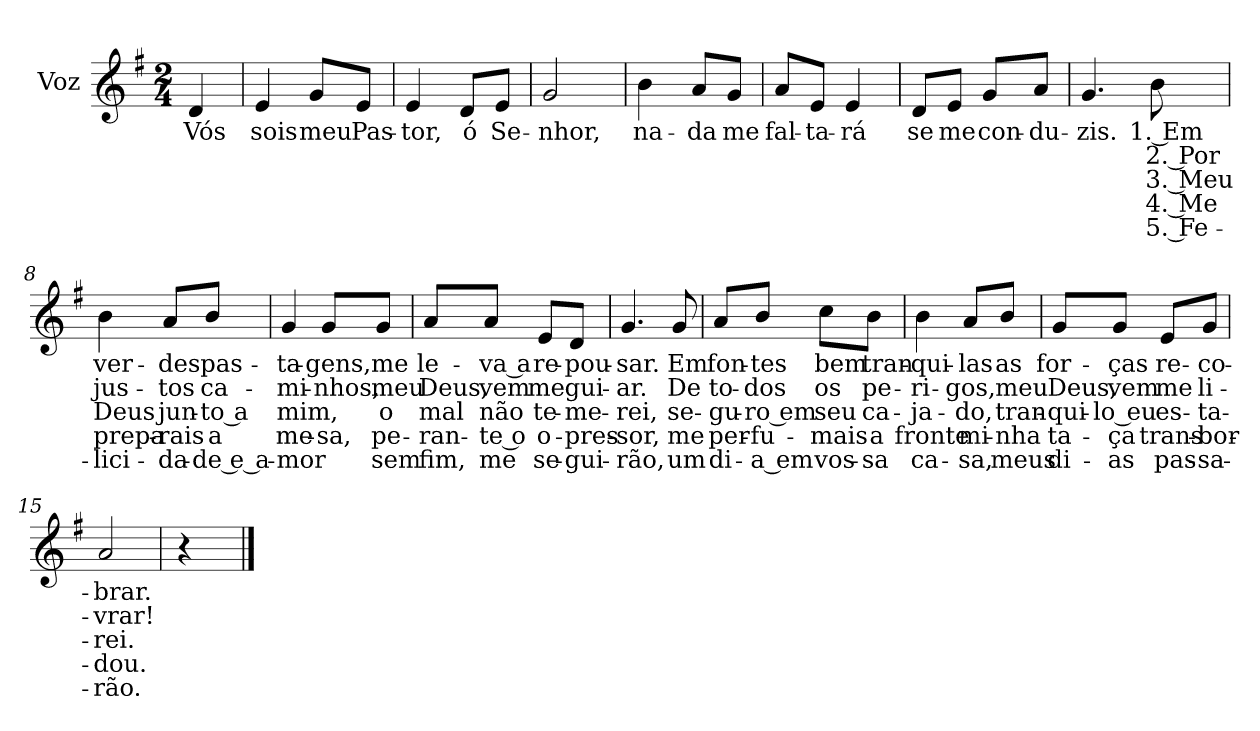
**kern	**text	**text	**text	**text	**text
*part1	*part1	*part1	*part1	*part1	*part1
*staff1	*staff1	*staff1	*staff1	*staff1	*staff1
*I"Voz	*	*	*	*	*
*I'Vo.	*	*	*	*	*
*clefG2	*	*	*	*	*
*k[f#]	*	*	*	*	*
*M2/4	*	*	*	*	*
*MM75	*	*	*	*	*
=	=	=	=	=	=
!	!LO:LY:b	!	!	!	!
4d/	Vós	.	.	.	.
=1	=1	=1	=1	=1	=1
!	!LO:LY:b	!	!	!	!
4e/	sois	.	.	.	.
!	!LO:LY:b	!	!	!	!
8g/L	meu	.	.	.	.
!	!LO:LY:b	!	!	!	!
8e/J	Pas-	.	.	.	.
=2	=2	=2	=2	=2	=2
!	!LO:LY:b	!	!	!	!
4e/	-tor,	.	.	.	.
!	!LO:LY:b	!	!	!	!
8d/L	ó	.	.	.	.
!	!LO:LY:b	!	!	!	!
8e/J	Se-	.	.	.	.
=3	=3	=3	=3	=3	=3
!	!LO:LY:b	!	!	!	!
2g/	-nhor,	.	.	.	.
=4	=4	=4	=4	=4	=4
!	!LO:LY:b	!	!	!	!
4b\	na-	.	.	.	.
!	!LO:LY:b	!	!	!	!
8a/L	-da	.	.	.	.
!	!LO:LY:b	!	!	!	!
8g/J	me	.	.	.	.
!!LO:LB:g=z
=5	=5	=5	=5	=5	=5
!	!LO:LY:b	!	!	!	!
8a/L	fal-	.	.	.	.
!	!LO:LY:b	!	!	!	!
8e/J	-ta-	.	.	.	.
!	!LO:LY:b	!	!	!	!
4e/	-rá	.	.	.	.
=6	=6	=6	=6	=6	=6
!	!LO:LY:b	!	!	!	!
8d/L	se	.	.	.	.
!	!LO:LY:b	!	!	!	!
8e/J	me	.	.	.	.
!	!LO:LY:b	!	!	!	!
8g/L	con-	.	.	.	.
!	!LO:LY:b	!	!	!	!
8a/J	-du-	.	.	.	.
=7	=7	=7	=7	=7	=7
!	!LO:LY:b	!	!	!	!
4.g/	-zis.	.	.	.	.
!	!LO:LY:b	!LO:LY:b	!LO:LY:b	!LO:LY:b	!LO:LY:b
8b\	1. Em	2. Por	3. Meu	4. Me	5. Fe-
=8	=8	=8	=8	=8	=8
!	!LO:LY:b	!LO:LY:b	!LO:LY:b	!LO:LY:b	!LO:LY:b
4b\	ver-	jus-	Deus	prepa-	-lici-
!	!LO:LY:b	!LO:LY:b	!LO:LY:b	!LO:LY:b	!LO:LY:b
8a/L	-des	-tos	jun-	-rais	-da-
!	!LO:LY:b	!LO:LY:b	!LO:LY:b	!LO:LY:b	!LO:LY:b
8b/J	pas-	ca-	-to a	a	-de e a-
!!LO:LB:g=z
=9	=9	=9	=9	=9	=9
!	!LO:LY:b	!LO:LY:b	!LO:LY:b	!LO:LY:b	!LO:LY:b
4g/	-ta-	-mi-	mim,	me-	-mor
!	!LO:LY:b	!LO:LY:b	!	!LO:LY:b	!
8g/L	-gens,	-nhos,	.	sa,	.
!	!LO:LY:b	!LO:LY:b	!LO:LY:b	!LO:LY:b	!LO:LY:b
8g/J	me	meu	o	pe-	sem
=10	=10	=10	=10	=10	=10
!	!LO:LY:b	!LO:LY:b	!LO:LY:b	!LO:LY:b	!LO:LY:b
8a/L	le-	Deus,	mal	-ran-	fim,
!	!LO:LY:b	!LO:LY:b	!LO:LY:b	!LO:LY:b	!LO:LY:b
8a/J	-va a	vem	não	-te o	me
!	!LO:LY:b	!LO:LY:b	!LO:LY:b	!LO:LY:b	!LO:LY:b
8e/L	re-	me	te-	o-	se-
!	!LO:LY:b	!LO:LY:b	!LO:LY:b	!LO:LY:b	!LO:LY:b
8d/J	-pou-	gui-	-me-	-pres-	-gui-
=11	=11	=11	=11	=11	=11
!	!LO:LY:b	!LO:LY:b	!LO:LY:b	!LO:LY:b	!LO:LY:b
4.g/	-sar.	-ar.	-rei,	-sor,	-rão,
!	!LO:LY:b	!LO:LY:b	!LO:LY:b	!LO:LY:b	!LO:LY:b
8g/	Em	De	se-	me	um
=12	=12	=12	=12	=12	=12
!	!LO:LY:b	!LO:LY:b	!LO:LY:b	!LO:LY:b	!LO:LY:b
8a/L	fon-	to-	-gu-	per-	di-
!	!LO:LY:b	!LO:LY:b	!LO:LY:b	!LO:LY:b	!LO:LY:b
8b/J	-tes	-dos	-ro em	-fu-	-a em
!	!LO:LY:b	!LO:LY:b	!LO:LY:b	!LO:LY:b	!LO:LY:b
8cc\L	bem	os	seu	-mais	vos-
!	!LO:LY:b	!LO:LY:b	!LO:LY:b	!LO:LY:b	!LO:LY:b
8b\J	tran-	pe-	ca-	a	-sa
!!LO:LB:g=z
=13	=13	=13	=13	=13	=13
!	!LO:LY:b	!LO:LY:b	!LO:LY:b	!LO:LY:b	!LO:LY:b
4b\	-qui-	-ri-	-ja-	fronte	ca-
!	!LO:LY:b	!LO:LY:b	!LO:LY:b	!LO:LY:b	!LO:LY:b
8a/L	-las	-gos,	-do,	mi-	-sa,
!	!LO:LY:b	!LO:LY:b	!LO:LY:b	!LO:LY:b	!LO:LY:b
8b/J	as	meu	tran-	-nha	meus
=14	=14	=14	=14	=14	=14
!	!LO:LY:b	!LO:LY:b	!LO:LY:b	!LO:LY:b	!LO:LY:b
8g/L	for-	Deus,	-qui-	ta-	di-
!	!LO:LY:b	!LO:LY:b	!LO:LY:b	!LO:LY:b	!LO:LY:b
8g/J	-ças	vem	-lo eu	-ça	-as
!	!LO:LY:b	!LO:LY:b	!LO:LY:b	!LO:LY:b	!LO:LY:b
8e/L	re-	me	es-	trans-	pas-
!	!LO:LY:b	!LO:LY:b	!LO:LY:b	!LO:LY:b	!LO:LY:b
8g/J	-co-	li-	-ta-	-bor-	-sa-
=15	=15	=15	=15	=15	=15
!	!LO:LY:b	!LO:LY:b	!LO:LY:b	!LO:LY:b	!LO:LY:b
2a/	-brar.	-vrar!	-rei.	-dou.	-rão.
=16	=16	=16	=16	=16	=16
4r	.	.	.	.	.
==	==	==	==	==	==
*-	*-	*-	*-	*-	*-
